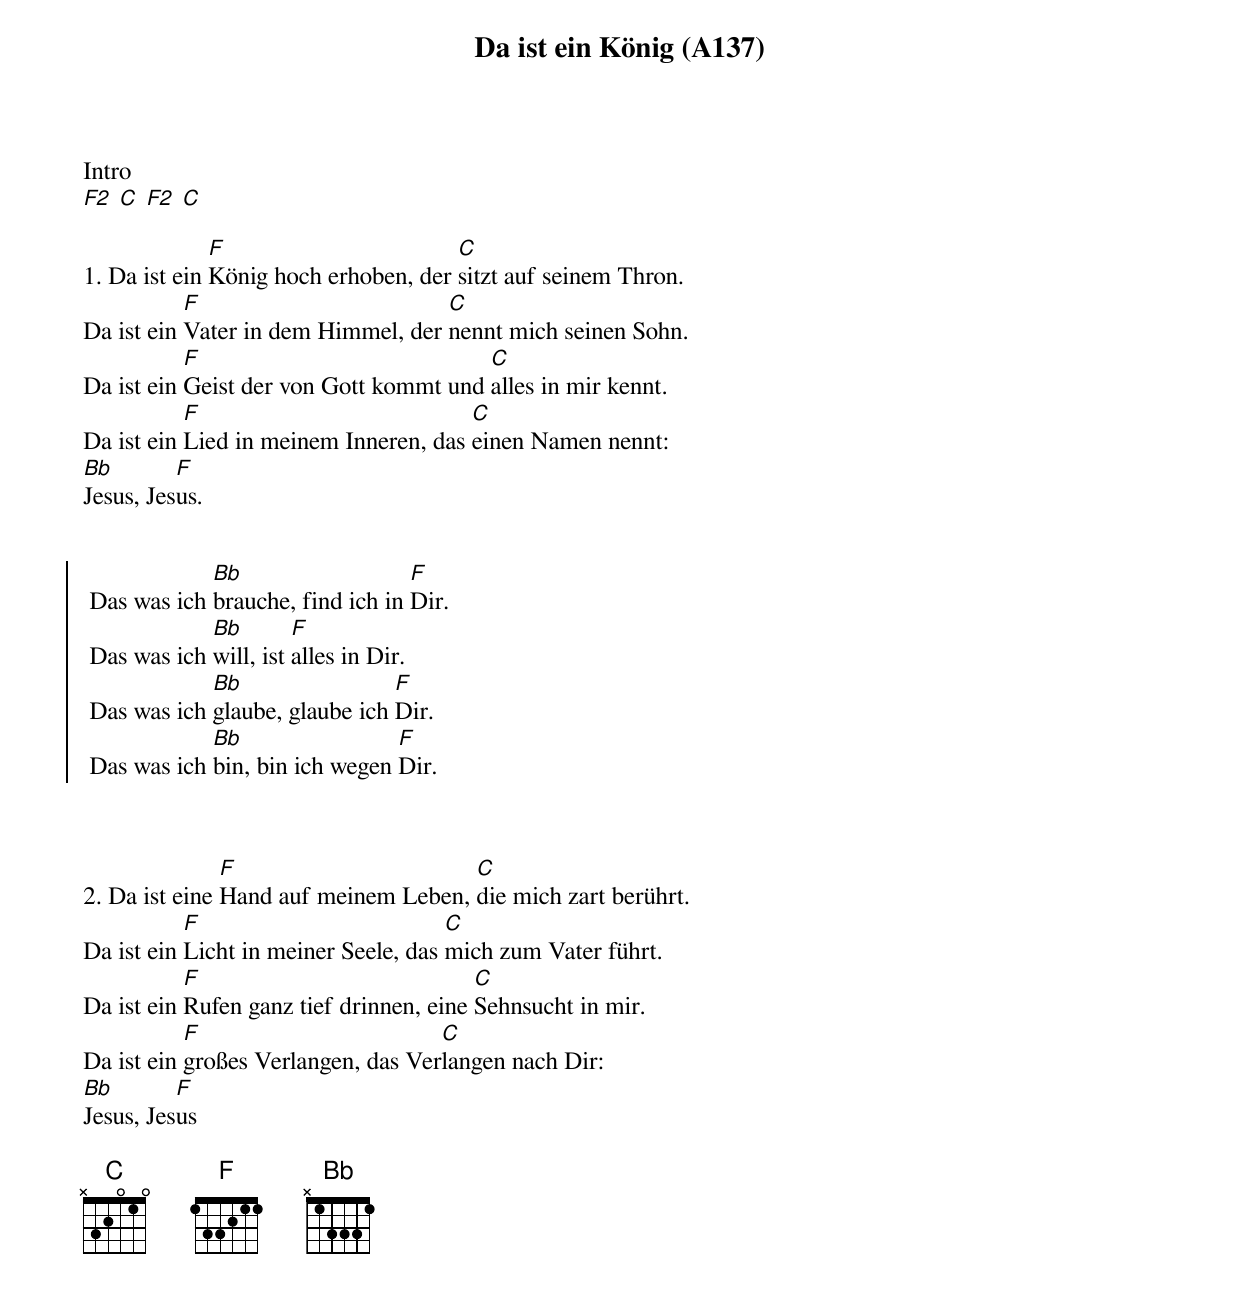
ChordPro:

{title: Da ist ein König (A137)}
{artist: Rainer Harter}


Intro
[F2] [C] [F2] [C]

1. Da ist ein [F]König hoch erhoben, der [C]sitzt auf seinem Thron.
Da ist ein [F]Vater in dem Himmel, der [C]nennt mich seinen Sohn.
Da ist ein [F]Geist der von Gott kommt und [C]alles in mir kennt.
Da ist ein [F]Lied in meinem Inneren, das [C]einen Namen nennt:
[Bb]Jesus, Jes[F]us.


{soc}
 Das was ich [Bb]brauche, find ich in [F]Dir.
 Das was ich [Bb]will, ist [F]alles in Dir.
 Das was ich [Bb]glaube, glaube ich [F]Dir.
 Das was ich [Bb]bin, bin ich wegen [F]Dir.
 {eoc}



2. Da ist eine [F]Hand auf meinem Leben, [C]die mich zart berührt.
Da ist ein [F]Licht in meiner Seele, das [C]mich zum Vater führt.
Da ist ein [F]Rufen ganz tief drinnen, eine [C]Sehnsucht in mir.
Da ist ein [F]großes Verlangen, das Ver[C]langen nach Dir:
[Bb]Jesus, Jes[F]us

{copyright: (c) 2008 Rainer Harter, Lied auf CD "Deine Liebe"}
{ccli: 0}
